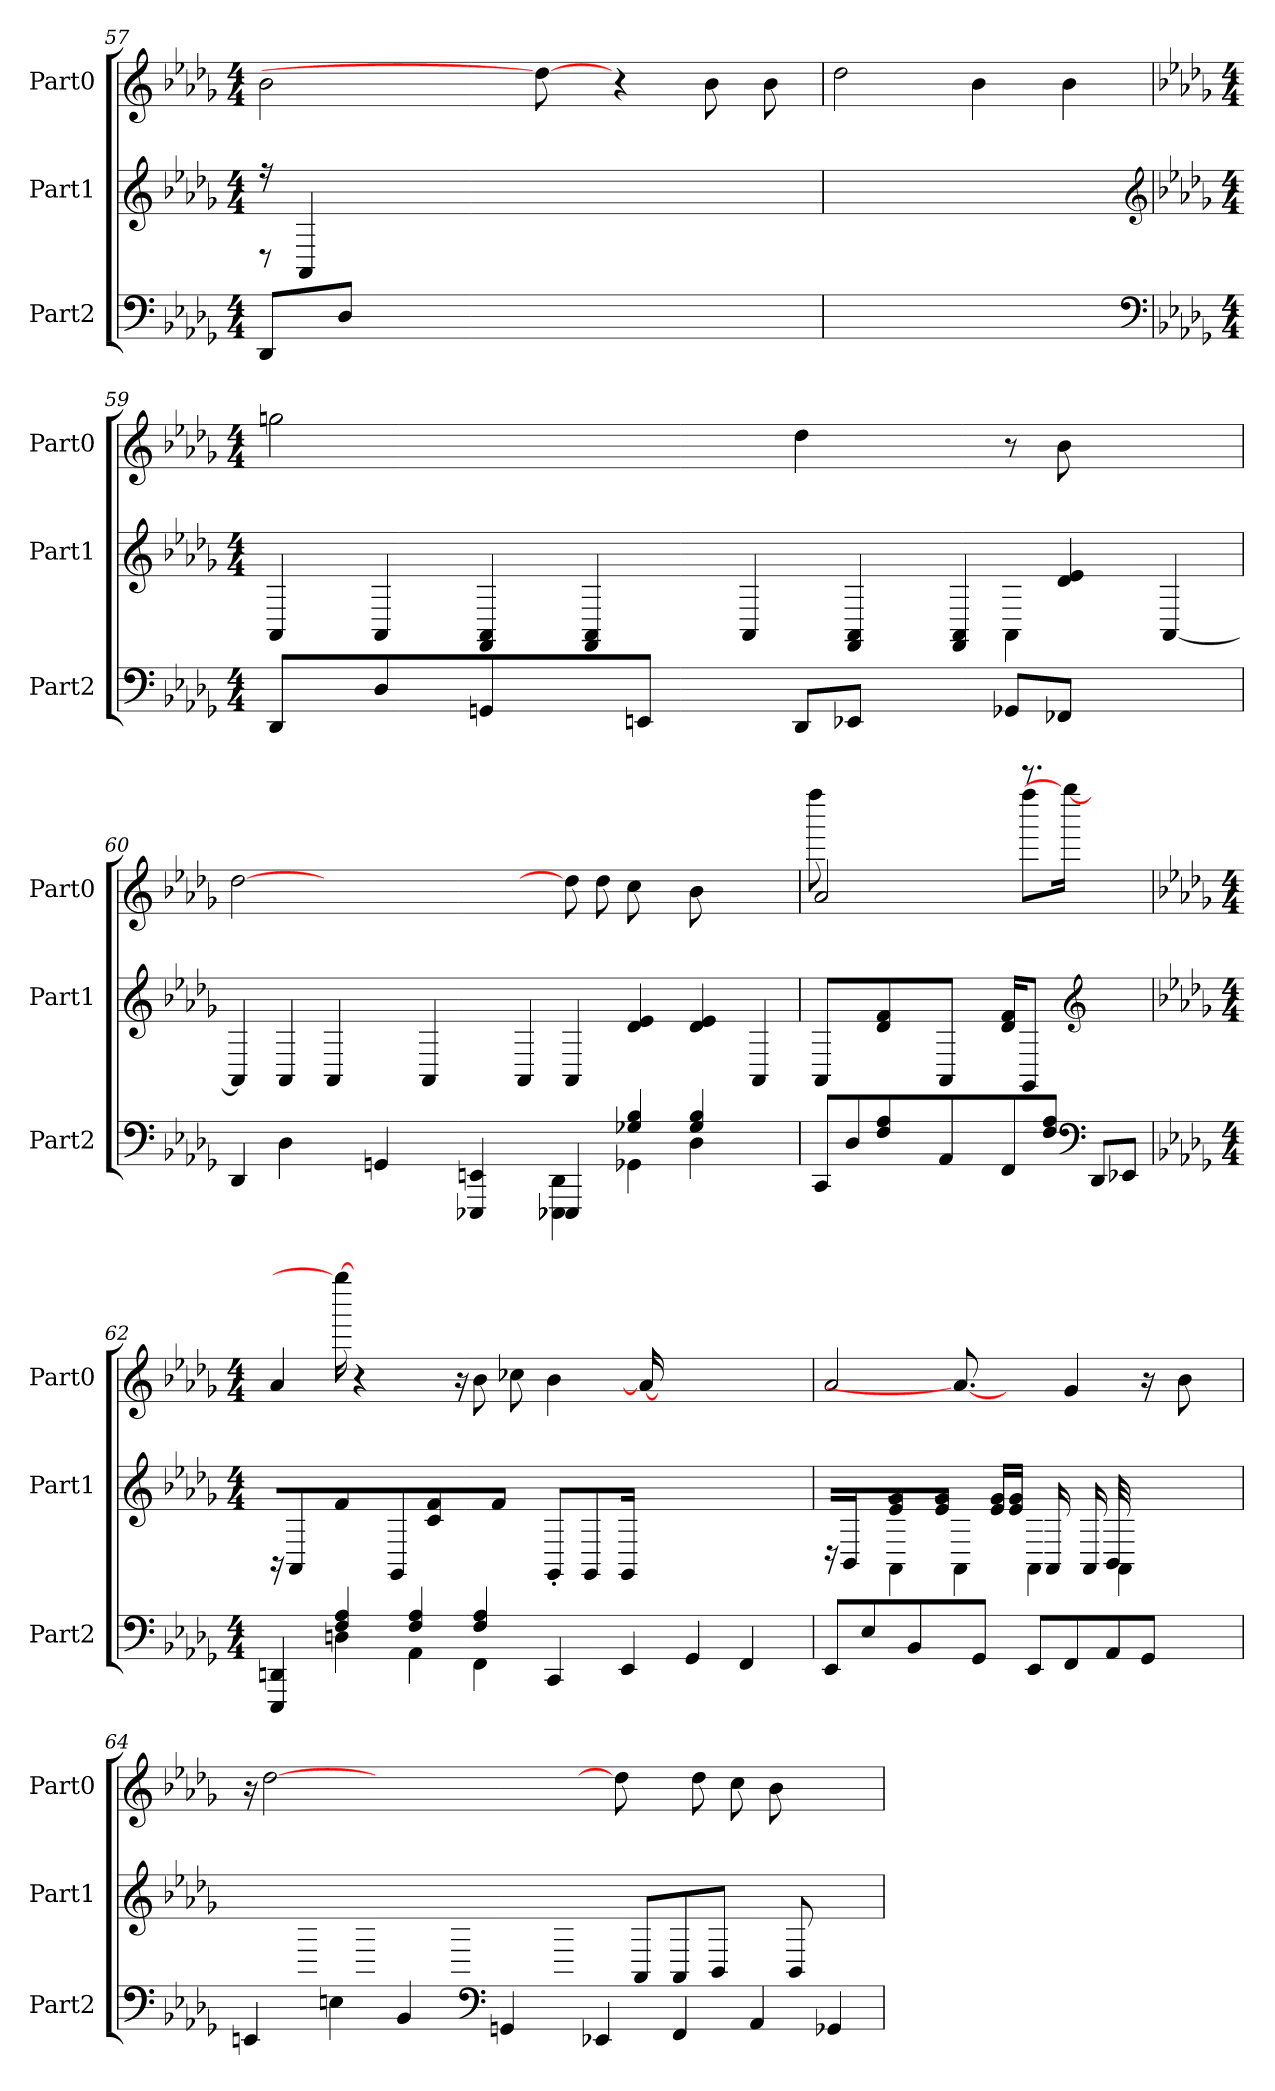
**kern	**kern	**kern
*part3	*part2	*part1
*staff3	*staff2	*staff1
*I"Part2	*I"Part1	*I"Part0
*I'Part2	*I'Part1	*I'Part0
*clefF4	*clefG2	*clefG2
*k[b-e-a-d-g-]	*k[b-e-a-d-g-]	*k[b-e-a-d-g-]
*M4/4	*M4/4	*M4/4
=57	=57	=57
*	*^	*
8DD-L	16r	8r	2b-
.	4AA-	.	.
8D-J	.	8ryy	.
16ryy	.	16ryy	.
8ryy	8ryy	8ryy	.
8ryy	8ryy	8ryy	.
.	.	.	8dd-_
4..ryy	4..ryy	4..ryy	.
.	.	.	4r
.	.	.	8b-
8ryy	8ryy	8ryy	8b-
*	*v	*v	*
=58	=58	=58
1ryy	1ryy	2dd-
.	.	4b-
.	.	4b-
*clefF4	*clefG2	*
!!LO:LB:g=z
=59	=59	=59
*k[b-e-a-d-g-]	*k[b-e-a-d-g-]	*k[b-e-a-d-g-]
*M4/4	*M4/4	*M4/4
*	*^	*
8DD-J	4AA-	8ryy	2ggn
8ryy	.	8ryy	.
8D-J	4AA-	8ryy	.
8ryy	.	8ryy	.
8GGnJ	4FF 4AA-	8ryy	8ryy
4ryy	.	4ryy	4ryy
.	4FF 4AA-	.	.
8EEnJ	.	8ryy	8ryy
4ryy	8ryy	4ryy	4ryy
.	4AA-	.	.
8DD-L	.	8ryy	4dd-
8EE-XJ	4FF 4AA-	8ryy	.
4ryy	.	4ryy	4ryy
.	4FF 4AA-	.	.
8GG-XL	.	4AA-	8r
8FF-XJ	4e- 4d-	.	8b-
4.ryy	.	4.ryy	4.ryy
.	[4AA-	.	.
*	*v	*v	*
=60	=60	=60
*^	*	*
4ryy	4DD-	4AA-]	[2dd-
4ryy	4D-	4AA-	.
4ryy	4ryy	4AA-	4ryy
4ryy	4GGn	4ryy	4ryy
4ryy	4ryy	4AA-	4ryy
4ryy	4EEE-X 4EEn	4ryy	4ryy
4ryy	4ryy	4AA-	4ryy
4EEE-X	4EEE-X 4DD-	4AA-	8dd-]
.	.	.	8dd-
4G-X 4B-	4GG-X	4e- 4d-	8cc
.	.	.	8ryy
4G- 4B-	4D-	4e- 4d-	8b-
.	.	.	4.ryy
4ryy	4ryy	4AA-	.
*v	*v	*	*
=61	=61	=61
*	*	*^
8CCL	8AA-J	2a-	8ffffJ
8D-J	8ryy	.	8ryy
4F 4A-	8d- 8fJ	.	8ryy
.	8ryy	.	8ryy
8AA-J	8AA-J	8ryy	8ryy
8ryy	8ryy	8ryy	8ryy
8FFJ	16d- 16fKL	16ryy	16ryy
.	8GG-J	8.r	8ffffL
8F 8A-J	.	.	.
.	16ryy	.	16gggg-Jk_
*clefF4	*clefG2	*	*
8DD-L	4ryy	4ryy	4ryy
8EE-XJ	.	.	.
*	*	*v	*v
!!LO:LB:g=z
=62	=62	=62
*k[b-e-a-d-g-]	*k[b-e-a-d-g-]	*k[b-e-a-d-g-]
*M4/4	*M4/4	*M4/4
*^	*	*
16ryy	4EEE- 4DDn	16r	4a-
8ryy	.	8AA-J	.
16ryy	.	16ryy	.
4F 4A-	4Dn	8fJ	16gggg-_
.	.	.	4r
.	.	16ryy	.
.	.	8GG-J	.
4F 4A-	4AA-	.	.
.	.	4f 4c	8ryy
.	.	.	16r
4F 4A-	4FF	.	8b-
.	.	8fJ	.
.	.	.	8cc-X
.	.	16ryy	.
16ryy	4CC	8GG-'>L	4b-
16ryy	.	.	.
16ryy	.	8GG-	.
2ryy	.	.	.
.	4EE-	16GG-Jk	16ryy
.	.	2ryy	16a-_
.	.	.	2ryy
.	4GG-	.	.
4ryy	.	.	.
.	4FF	.	.
.	.	8.ryy	.
.	.	.	8ryy
16ryy	.	.	.
*v	*v	*	*
=63	=63	=63
*	*^	*
8EE-L	16r	16ryy	2a-
.	16BB-JJ	16ryy	.
8E-J	8ryy	8ryy	.
16ryy	16e- 16g-JJ	4AA-	.
8BB-J	8ryy	.	.
8ryy	16e- 16g-JJ	.	.
.	8ryy	4AA-	8.a-_
8GG-J	.	.	.
.	16e- 16g-LL	.	.
16ryy	16e- 16g-JJ	.	8ryy
8EE-L	16ryy	4AA-	.
.	16AA-	.	16ryy
8FF	16ryy	.	4g-
.	16AA-	.	.
8AA-	32BB-	4AA-	.
.	4ryy	.	.
8GG-J	.	.	16r
.	.	.	16ryy
8.ryy	.	16ryy	8b-
.	8ryy	.	.
.	.	8ryy	.
.	.	.	16ryy
.	32ryy	.	.
*	*v	*v	*
=64	=64	=64
4EEn	4ryy	16r
.	.	[2dd-
8ryy	8BB-J	.
4En	8ryy	.
.	8AA-J	.
.	.	8ryy
4BB-	4ryy	.
.	.	4ryy
8ryy	8AA-J	.
.	.	8ryy
*clefF4	*clefG2	*
4GGn	4ryy	.
.	.	4ryy
8ryy	8AA-J	.
.	.	8ryy
4EE-X	8ryy	.
.	.	8dd-]
.	8AA-L	.
.	.	8ryy
4FF	8AA-	.
.	.	8dd-
.	8BB-J	.
.	.	8cc
4AA-	8ryy	.
.	.	8b-
.	8BB-	.
.	.	8ryy
4GG-X	4ryy	.
.	.	8.ryy
=	=	=
*-	*-	*-
